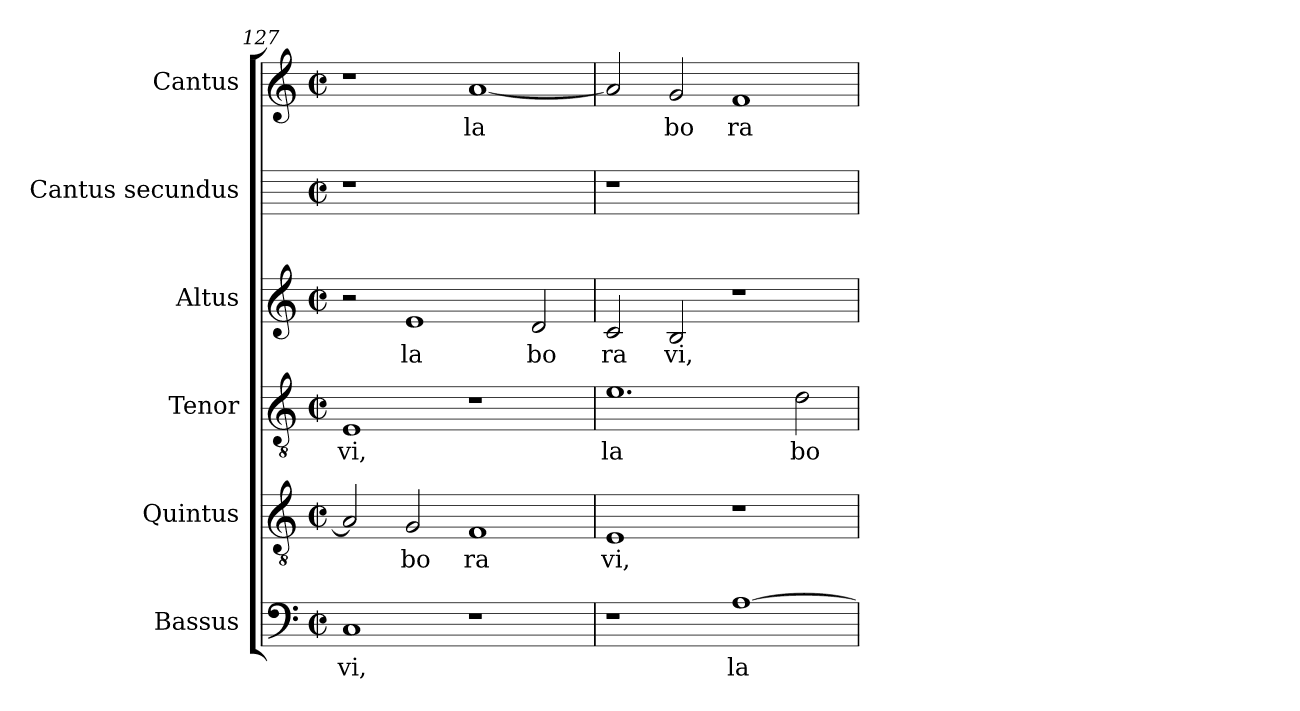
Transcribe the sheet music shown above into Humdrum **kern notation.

**kern	**text	**kern	**text	**kern	**text	**kern	**text	**kern	**kern	**text
*part6	*part6	*part5	*part5	*part4	*part4	*part3	*part3	*part2	*part1	*part1
*staff6	*staff6	*staff5	*staff5	*staff4	*staff4	*staff3	*staff3	*staff2	*staff1	*staff1
*I"Bassus	*	*I"Quintus	*	*I"Tenor	*	*I"Altus	*	*I"Cantus  secundus	*I"Cantus	*
*I'B	*	*I'Q	*	*I'T	*	*I'A	*	*	*I'C	*
*clefF4	*	*clefGv2	*	*clefGv2	*	*clefG2	*	*	*clefG2	*
*k[]	*	*k[]	*	*k[]	*	*k[]	*	*k[]	*k[]	*
*C:	*	*C:	*	*C:	*	*C:	*	*C:	*C:	*
*M2/2	*	*M2/2	*	*M2/2	*	*M2/2	*	*M2/2	*M2/2	*
*met(c|)	*	*met(c|)	*	*met(c|)	*	*met(c|)	*	*met(c|)	*met(c|)	*
=127	=127	=127	=127	=127	=127	=127	=127	=127	=127	=127
!	!LO:LY:b:cj	!	!LO:LY:b:cj	!	!LO:LY:b:cj	!	!	!	!	!
1C	vi,	2A/]	.	1E	vi,	2r	.	1r	1r	.
!	!	!	!LO:LY:b:cj	!	!	!	!LO:LY:b:cj	!	!	!
.	.	2G/	bo	.	.	1e	la	.	.	.
!	!	!	!LO:LY:b:cj	!	!	!	!	!	!	!LO:LY:b:cj
1r	.	1F	ra	1r	.	.	.	1ryy	[<1a	la
!	!	!	!	!	!	!	!LO:LY:b:cj	!	!	!
.	.	.	.	.	.	2d/	bo	.	.	.
=128	=128	=128	=128	=128	=128	=128	=128	=128	=128	=128
!	!	!	!LO:LY:b:cj	!	!LO:LY:b:cj	!	!LO:LY:b:cj	!	!	!LO:LY:b:cj
1r	.	1E	vi,	1.e	la	2c/	ra	1r	2a/]	.
!	!	!	!	!	!	!	!LO:LY:b:cj	!	!	!LO:LY:b:cj
.	.	.	.	.	.	2B/	vi,	.	2g/	bo
!	!LO:LY:b:cj	!	!	!	!	!	!	!	!	!LO:LY:b:cj
[>1A	la	1r	.	.	.	1r	.	1ryy	1f	ra
!	!	!	!	!	!LO:LY:b:cj	!	!	!	!	!
.	.	.	.	2d\	bo	.	.	.	.	.
=	=	=	=	=	=	=	=	=	=	=
*-	*-	*-	*-	*-	*-	*-	*-	*-	*-	*-
